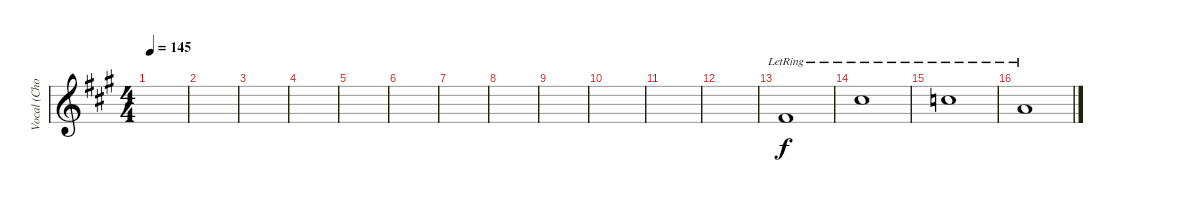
\track ("Vocal (Chorus)" "Vocal (Cho") {instrument choiraahs}
\staff {score}
\tuning (E4 B3 G3 D3 A2 E2 B1) {hide}
\ts (4 4)
\tempo 145
\clef g2
\ks a
|
|
|
|
|
|
|
|
|
|
|
|
2.1{lr}.1 |
9.1{lr}.1 |
8.1{lr}.1 |
10.2{lr}.1
